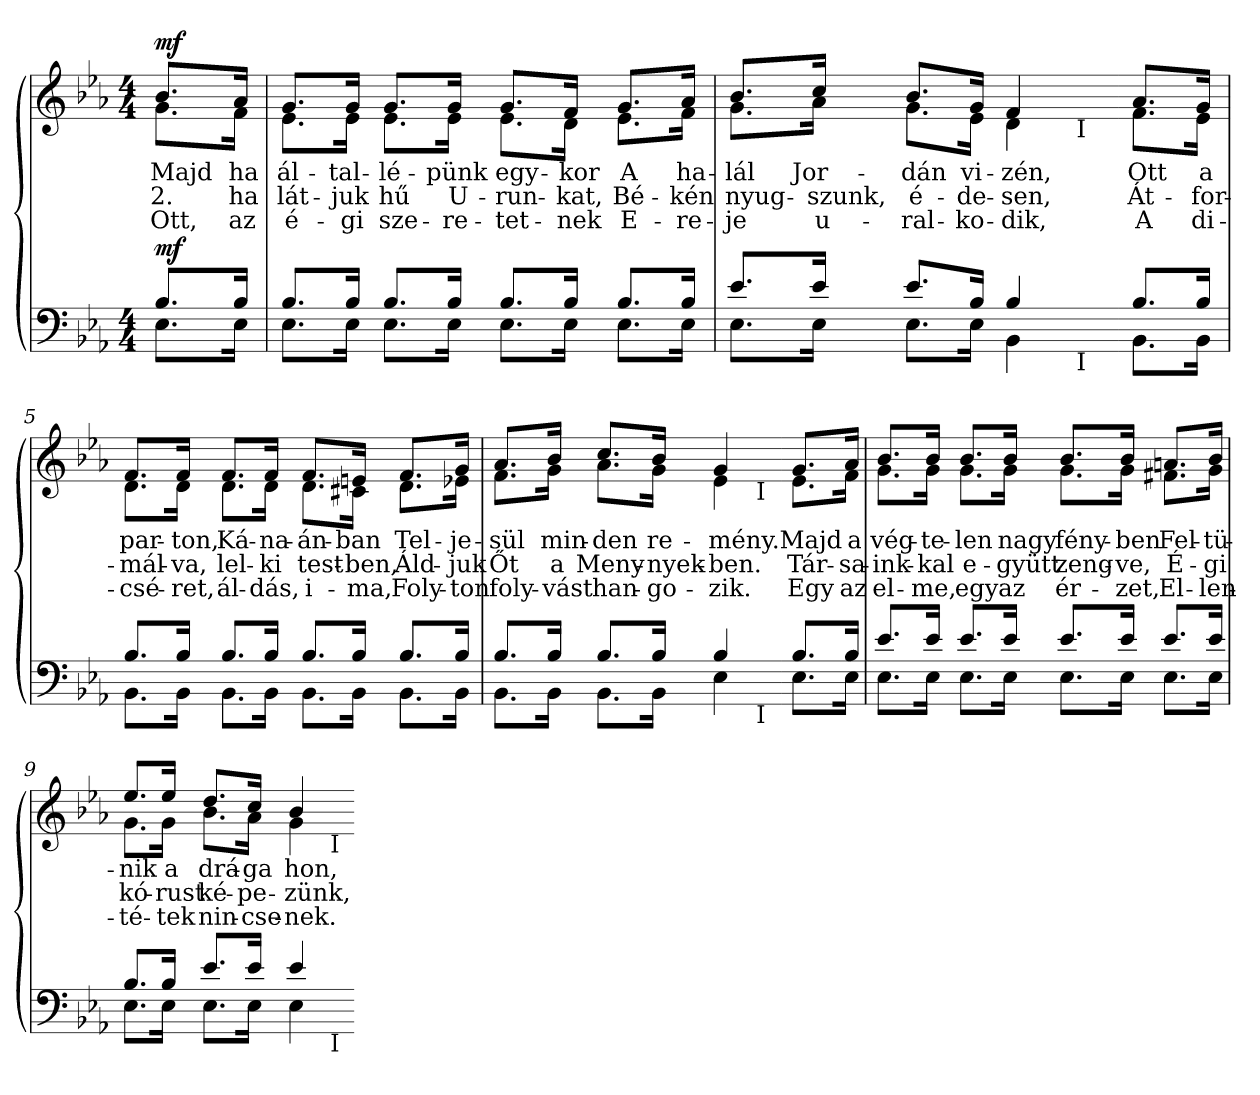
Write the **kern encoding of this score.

**kern	**dynam	**kern	**text	**text	**text	**dynam
*part2	*part2	*part1	*part1	*part1	*part1	*part1
*staff2	*staff2	*staff1	*staff1	*staff1	*staff1	*staff1
*clefF4	*	*clefG2	*	*	*	*
*k[b-e-a-]	*	*k[b-e-a-]	*	*	*	*
*E-:	*	*E-:	*	*	*	*
*M4/4	*	*M4/4	*	*	*	*
=1	=1	=1	=1	=1	=1	=1
*^	*	*	*	*	*	*
!	!	!	!LO:TX:a:B:t=Allegretto	!	!	!	!
!	!	!LO:DY:a	!	!LO:LY:b	!LO:LY:b	!LO:LY:b	!LO:DY:b
*	*	*	*^	*	*	*	*
8.B-/L	8.E-\L	mf	8.b-/L	8.g\L	Majd	2.	Ott,	mf
!	!	!	!	!	!LO:LY:b	!LO:LY:b	!LO:LY:b	!
16B-/Jk	16E-\Jk	.	16a-/Jk	16f\Jk	ha	ha	az	.
=2	=2	=2	=2	=2	=2	=2	=2	=2
!	!	!	!	!	!LO:LY:b	!LO:LY:b	!LO:LY:b	!
8.B-/L	8.E-\L	.	8.g/L	8.e-\L	ál-	lát-	é-	.
!	!	!	!	!	!LO:LY:b	!LO:LY:b	!LO:LY:b	!
16B-/Jk	16E-\Jk	.	16g/Jk	16e-\Jk	-tal-	-juk	-gi	.
!	!	!	!	!	!LO:LY:b	!LO:LY:b	!LO:LY:b	!
8.B-/L	8.E-\L	.	8.g/L	8.e-\L	-lé-	hű	sze-	.
!	!	!	!	!	!LO:LY:b	!LO:LY:b	!LO:LY:b	!
16B-/Jk	16E-\Jk	.	16g/Jk	16e-\Jk	-pünk	U-	-re-	.
!	!	!	!	!	!LO:LY:b	!LO:LY:b	!LO:LY:b	!
8.B-/L	8.E-\L	.	8.g/L	8.e-\L	egy-	-run-	-tet-	.
!	!	!	!	!	!LO:LY:b	!LO:LY:b	!LO:LY:b	!
16B-/Jk	16E-\Jk	.	16f/Jk	16d\Jk	-kor	-kat,	-nek	.
!	!	!	!	!	!LO:LY:b	!LO:LY:b	!LO:LY:b	!
8.B-/L	8.E-\L	.	8.g/L	8.e-\L	A	Bé-	E-	.
!	!	!	!	!	!LO:LY:b	!LO:LY:b	!LO:LY:b	!
16B-/Jk	16E-\Jk	.	16a-/Jk	16f\Jk	ha-	-kén	-re-	.
*	*	*	*v	*v	*	*	*	*
=3	=3	=3	=3	=3	=3	=3	=3
*	*	*	*^	*	*	*	*
!	!	!	!	!	!LO:LY:b	!LO:LY:b	!LO:LY:b	!
*	*^	*	*	*^	*	*	*	*
8.e-/L	8.E-\L	2ryy	.	8.b-/L	8.g\L	2ryy	-lál	nyug-	-je	.
!	!	!	!	!	!	!	!LO:LY:b	!LO:LY:b	!LO:LY:b	!
16e-/Jk	16E-\Jk	.	.	16cc/Jk	16a-\Jk	.	Jor-	-szunk,	u-	.
!	!	!	!	!	!	!	!LO:LY:b	!LO:LY:b	!LO:LY:b	!
8.e-/L	8.E-\L	.	.	8.b-/L	8.g\L	.	-dán	é-	-ral-	.
!	!	!	!	!	!	!	!LO:LY:b	!LO:LY:b	!LO:LY:b	!
16B-/Jk	16E-\Jk	.	.	16g/Jk	16e-\Jk	.	vi-	-de-	-ko-	.
!	!	!	!	!	!	!	!LO:LY:b	!LO:LY:b	!LO:LY:b	!
4B-/	4BB-\	8ryy	.	4f/	4d\	8ryy	-zén,	-sen,	-dik,	.
.	.	32ryy	.	.	.	32ryy	.	.	.	.
!	!	!	!	!	!	!LO:TX:b:t=I	!	!	!	!
!	!	!LO:TX:b:t=I	!	!	!	!	!	!	!	!
.	.	16.ryy	.	.	.	16.ryy	.	.	.	.
*	*v	*v	*	*	*	*	*	*	*	*
*	*	*	*v	*v	*v	*	*	*	*
!!LO:LB:g=z
=4-	=4-	=4-	=4-	=4-	=4-	=4-	=4-
*	*^	*	*^	*	*	*	*
*	*	*	*	*	*^	*	*	*	*
!	!	!	!	!	!	!	!LO:LY:b	!LO:LY:b	!LO:LY:b	!
*	*v	*v	*	*	*	*	*	*	*	*
*	*	*	*	*v	*v	*	*	*	*
8.B-/L	8.BB-\L	.	8.a-/L	8.f\L	Ott	Át-	A	.
!	!	!	!	!	!LO:LY:b	!LO:LY:b	!LO:LY:b	!
16B-/Jk	16BB-\Jk	.	16g/Jk	16e-\Jk	a	-for-	di-	.
=5	=5	=5	=5	=5	=5	=5	=5	=5
!	!	!	!	!	!LO:LY:b	!LO:LY:b	!LO:LY:b	!
8.B-/L	8.BB-\L	.	8.f/L	8.d\L	par-	-mál-	-csé-	.
!	!	!	!	!	!LO:LY:b	!LO:LY:b	!LO:LY:b	!
16B-/Jk	16BB-\Jk	.	16f/Jk	16d\Jk	-ton,	-va,	-ret,	.
!	!	!	!	!	!LO:LY:b	!LO:LY:b	!LO:LY:b	!
8.B-/L	8.BB-\L	.	8.f/L	8.d\L	Ká-	lel-	ál-	.
!	!	!	!	!	!LO:LY:b	!LO:LY:b	!LO:LY:b	!
16B-/Jk	16BB-\Jk	.	16f/Jk	16d\Jk	-na-	-ki	-dás,	.
!	!	!	!	!	!LO:LY:b	!LO:LY:b	!LO:LY:b	!
8.B-/L	8.BB-\L	.	8.f/L	8.d\L	-án-	test-	i-	.
!	!	!	!	!	!LO:LY:b	!LO:LY:b	!LO:LY:b	!
16B-/Jk	16BB-\Jk	.	16en/Jk	16c#X\Jk	-ban	-ben,	-ma,	.
!	!	!	!	!	!LO:LY:b	!LO:LY:b	!LO:LY:b	!
8.B-/L	8.BB-\L	.	8.f/L	8.d\L	Tel-	Áld-	Foly-	.
!	!	!	!	!	!LO:LY:b	!LO:LY:b	!LO:LY:b	!
16B-/Jk	16BB-\Jk	.	16g/Jk	16e-X\Jk	-je-	-juk	-ton	.
*	*	*	*v	*v	*	*	*	*
=6	=6	=6	=6	=6	=6	=6	=6
*	*	*	*^	*	*	*	*
!	!	!	!	!	!LO:LY:b	!LO:LY:b	!LO:LY:b	!
*	*^	*	*	*^	*	*	*	*
8.B-/L	8.BB-\L	2ryy	.	8.a-/L	8.f\L	2ryy	-sül	Őt	foly-	.
!	!	!	!	!	!	!	!LO:LY:b	!LO:LY:b	!LO:LY:b	!
16B-/Jk	16BB-\Jk	.	.	16b-/Jk	16g\Jk	.	min-	a	-vást	.
!	!	!	!	!	!	!	!LO:LY:b	!LO:LY:b	!LO:LY:b	!
8.B-/L	8.BB-\L	.	.	8.cc/L	8.a-\L	.	-den	Meny-	han-	.
!	!	!	!	!	!	!	!LO:LY:b	!LO:LY:b	!LO:LY:b	!
16B-/Jk	16BB-\Jk	.	.	16b-/Jk	16g\Jk	.	re-	-nyek-	-go-	.
!	!	!	!	!	!	!	!LO:LY:b	!LO:LY:b	!LO:LY:b	!
4B-/	4E-\	8ryy	.	4g/	4e-\	8ryy	-mény.	-ben.	-zik.	.
.	.	32ryy	.	.	.	32ryy	.	.	.	.
!	!	!	!	!	!	!LO:TX:b:t=I	!	!	!	!
!	!	!LO:TX:b:t=I	!	!	!	!	!	!	!	!
.	.	16.ryy	.	.	.	16.ryy	.	.	.	.
*	*v	*v	*	*	*	*	*	*	*	*
*	*	*	*v	*v	*v	*	*	*	*
!!LO:LB:g=z
=7-	=7-	=7-	=7-	=7-	=7-	=7-	=7-
*	*^	*	*^	*	*	*	*
*	*	*	*	*	*^	*	*	*	*
!	!	!	!	!	!	!	!LO:LY:b	!LO:LY:b	!LO:LY:b	!
*	*v	*v	*	*	*	*	*	*	*	*
*	*	*	*	*v	*v	*	*	*	*
8.B-/L	8.E-\L	.	8.g/L	8.e-\L	Majd	Tár-	Egy	.
!	!	!	!	!	!LO:LY:b	!LO:LY:b	!LO:LY:b	!
16B-/Jk	16E-\Jk	.	16a-/Jk	16f\Jk	a	-sa-	az	.
=8	=8	=8	=8	=8	=8	=8	=8	=8
!	!	!	!	!	!LO:LY:b	!LO:LY:b	!LO:LY:b	!
8.e-/L	8.E-\L	.	8.b-/L	8.g\L	vég-	-ink-	el-	.
!	!	!	!	!	!LO:LY:b	!LO:LY:b	!LO:LY:b	!
16e-/Jk	16E-\Jk	.	16b-/Jk	16g\Jk	-te-	-kal	-me,	.
!	!	!	!	!	!LO:LY:b	!LO:LY:b	!LO:LY:b	!
8.e-/L	8.E-\L	.	8.b-/L	8.g\L	-len	e-	egy	.
!	!	!	!	!	!LO:LY:b	!LO:LY:b	!LO:LY:b	!
16e-/Jk	16E-\Jk	.	16b-/Jk	16g\Jk	nagy	-gyütt	az	.
!	!	!	!	!	!LO:LY:b	!LO:LY:b	!LO:LY:b	!
8.e-/L	8.E-\L	.	8.b-/L	8.g\L	fény-	zeng-	ér-	.
!	!	!	!	!	!LO:LY:b	!LO:LY:b	!LO:LY:b	!
16e-/Jk	16E-\Jk	.	16b-/Jk	16g\Jk	-ben	-ve,	-zet,	.
!	!	!	!	!	!LO:LY:b	!LO:LY:b	!LO:LY:b	!
8.e-/L	8.E-\L	.	8.an/L	8.f#X\L	Fel-	É-	El-	.
!	!	!	!	!	!LO:LY:b	!LO:LY:b	!LO:LY:b	!
16e-/Jk	16E-\Jk	.	16b-/Jk	16g\Jk	-tü-	-gi	-len-	.
*	*	*	*v	*v	*	*	*	*
=9	=9	=9	=9	=9	=9	=9	=9
*	*	*	*^	*	*	*	*
!	!	!	!	!	!LO:LY:b	!LO:LY:b	!LO:LY:b	!
*	*^	*	*	*^	*	*	*	*
8.B-/L	8.E-\L	2ryy	.	8.ee-/L	8.g\L	2ryy	-nik	kó-	-té-	.
!	!	!	!	!	!	!	!LO:LY:b	!LO:LY:b	!LO:LY:b	!
16B-/Jk	16E-\Jk	.	.	16ee-/Jk	16g\Jk	.	a	-rust	-tek	.
!	!	!	!	!	!	!	!LO:LY:b	!LO:LY:b	!LO:LY:b	!
8.e-/L	8.E-\L	.	.	8.dd/L	8.b-\L	.	drá-	ké-	nin-	.
!	!	!	!	!	!	!	!LO:LY:b	!LO:LY:b	!LO:LY:b	!
16e-/Jk	16E-\Jk	.	.	16cc/Jk	16a-\Jk	.	-ga	-pe-	-cse-	.
!	!	!	!	!	!	!	!LO:LY:b	!LO:LY:b	!LO:LY:b	!
4e-/	4E-\	8ryy	.	4b-/	4g\	8ryy	hon,	-zünk,	-nek.	.
.	.	32ryy	.	.	.	32ryy	.	.	.	.
!	!	!	!	!	!	!LO:TX:b:t=I	!	!	!	!
!	!	!LO:TX:b:t=I	!	!	!	!	!	!	!	!
.	.	16.ryy	.	.	.	16.ryy	.	.	.	.
*v	*v	*v	*	*	*	*	*	*	*	*
*	*	*v	*v	*v	*	*	*	*
=-	=-	=-	=-	=-	=-	=-
*-	*-	*-	*-	*-	*-	*-
